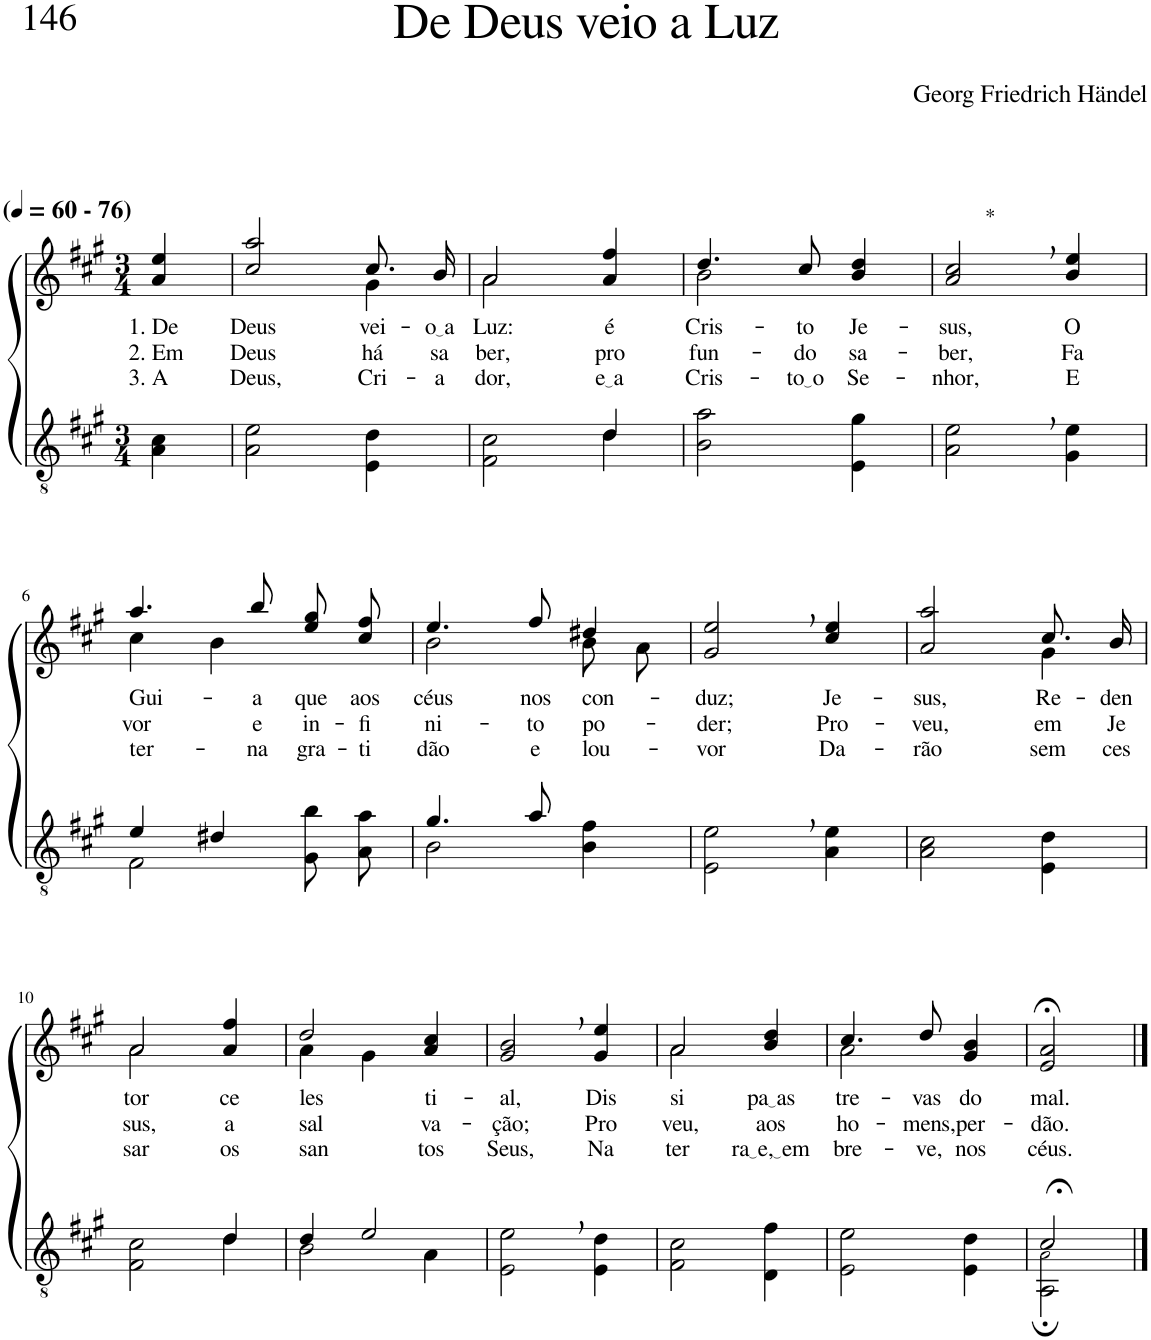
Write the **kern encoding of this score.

**kern	**kern	**text	**text	**text
*part2	*part1	*part1	*part1	*part1
*staff2	*staff1	*staff1	*staff1	*staff1
*I"Parte III e IV	*I"Parte I e II	*	*	*
*clefGv2	*clefG2	*	*	*
*Trd4c7	*Trd4c7	*	*	*
*k[f#c#g#]	*k[f#c#g#]	*	*	*
*M3/4	*M3/4	*	*	*
*MM60	*MM60	*	*	*
=1	=1	=1	=1	=1
!	!LO:TX:a:B:t=(	!	!	!
!	!LO:TX:a:B:t=- 76)	!	!	!
!	!	!LO:LY:b	!LO:LY:b	!LO:LY:b
4A\ 4c#\	4a/ 4ee/	1. De	2. Em	3. A
=2	=2	=2	=2	=2
!	!	!LO:LY:b	!LO:LY:b	!LO:LY:b
*	*^	*	*	*
2A\ 2e\	2cc#/ 2aa/	2ryy	Deus	Deus	Deus,
!	!	!	!LO:LY:b	!LO:LY:b	!LO:LY:b
4E\ 4d\	8.cc#/L	4g#\	vei-	há	Cri-
!	!	!	!LO:LY:b	!LO:LY:b	!LO:LY:b
.	16b/Jk	.	o a	sa-	-a-
=3	=3	=3	=3	=3	=3
*^	*	*	*	*	*
!	!	!	!	!LO:LY:b	!LO:LY:b	!LO:LY:b
2ryy	2F#\ 2c#\	2a/	2a\	Luz:	-ber,	-dor,
!	!	!	!	!LO:LY:b	!LO:LY:b	!LO:LY:b
4d/	4d\	4a/ 4ff#/	4ryy	é	pro-	e a
=4	=4	=4	=4	=4	=4	=4
!	!	!	!	!LO:LY:b	!LO:LY:b	!LO:LY:b
*v	*v	*	*	*	*	*
2B\ 2a\	4.dd/	2b\	Cris-	-fun-	Cris-
!	!	!	!LO:LY:b	!LO:LY:b	!LO:LY:b
.	8cc#/	.	-to	-do	to o
!	!	!	!LO:LY:b	!LO:LY:b	!LO:LY:b
4E\ 4g#\	4b/ 4dd/	4ryy	Je-	sa-	Se-
=5	=5	=5	=5	=5	=5
!	!LO:TX:a:t=*	!	!	!	!
!	!	!	!LO:LY:b	!LO:LY:b	!LO:LY:b
*	*v	*v	*	*	*
2A\, 2e\,	2a/, 2cc#/,	-sus,	-ber,	-nhor,
!	!	!LO:LY:b	!LO:LY:b	!LO:LY:b
4G#\ 4e\	4b/ 4ee/	O	Fa-	E-
!!LO:LB:g=z
=6	=6	=6	=6	=6
*^	*^	*	*	*
!	!	!	!	!LO:LY:b	!LO:LY:b	!LO:LY:b
4e/	2F#\	4.aa/	4cc#\	Gui-	-vor	-ter-
4d#X/	.	.	4b\	.	.	.
!	!	!	!	!LO:LY:b	!LO:LY:b	!LO:LY:b
.	.	8bb/	.	-a	e	-na
!	!	!	!	!LO:LY:b	!LO:LY:b	!LO:LY:b
4ryy	8G#\ 8b\L	8ee\ 8gg#\L	4ryy	que	in-	gra-
!	!	!	!	!LO:LY:b	!LO:LY:b	!LO:LY:b
.	8A\ 8a\J	8cc#\ 8ff#\J	.	aos	-fi-	-ti-
=7	=7	=7	=7	=7	=7	=7
!	!	!	!	!LO:LY:b	!LO:LY:b	!LO:LY:b
4.g#/	2B\	4.ee/	2b\	céus	-ni-	-dão
!	!	!	!	!LO:LY:b	!LO:LY:b	!LO:LY:b
8a/	.	8ff#/	.	nos	-to	e
!	!	!	!	!LO:LY:b	!LO:LY:b	!LO:LY:b
4ryy	4B\ 4f#\	4dd#X/	8b\L	con-	po-	lou-
.	.	.	8a\J	.	.	.
*v	*v	*	*	*	*	*
=8	=8	=8	=8	=8	=8
!	!	!	!LO:LY:b	!LO:LY:b	!LO:LY:b
*	*v	*v	*	*	*
2E\, 2e\,	2g#/, 2ee/,	-duz;	-der;	-vor
!	!	!LO:LY:b	!LO:LY:b	!LO:LY:b
4A\ 4e\	4cc#/ 4ee/	Je-	Pro-	Da-
=9	=9	=9	=9	=9
!	!	!LO:LY:b	!LO:LY:b	!LO:LY:b
*	*^	*	*	*
2A\ 2c#\	2a/ 2aa/	2ryy	-sus,	-veu,	-rão
!	!	!	!LO:LY:b	!LO:LY:b	!LO:LY:b
4E\ 4d\	8.cc#/L	4g#\	Re-	em	sem
!	!	!	!LO:LY:b	!LO:LY:b	!LO:LY:b
.	16b/Jk	.	-den-	Je-	ces-
!!LO:LB:g=z	!!
=10	=10	=10	=10	=10	=10
*^	*	*	*	*	*
!	!	!	!	!LO:LY:b	!LO:LY:b	!LO:LY:b
2ryy	2F#\ 2c#\	2a/	2a\	-tor	-sus,	-sar
!	!	!	!	!LO:LY:b	!LO:LY:b	!LO:LY:b
4d/	4d\	4a/ 4ff#/	4ryy	ce-	a	os
=11	=11	=11	=11	=11	=11	=11
!	!	!	!	!LO:LY:b	!LO:LY:b	!LO:LY:b
4d/	2B\	2dd/	4a\	-les-	sal-	san-
2e/	.	.	4g#\	.	.	.
!	!	!	!	!LO:LY:b	!LO:LY:b	!LO:LY:b
.	4A\	4a/ 4cc#/	4ryy	-ti-	-va-	-tos
=12	=12	=12	=12	=12	=12	=12
!	!	!	!	!LO:LY:b	!LO:LY:b	!LO:LY:b
*v	*v	*	*	*	*	*
*	*v	*v	*	*	*
2E\, 2e\,	2g#/, 2b/,	-al,	-ção;	Seus,
!	!	!LO:LY:b	!LO:LY:b	!LO:LY:b
4E\ 4d\	4g#/ 4ee/	Dis-	Pro-	Na
=13	=13	=13	=13	=13
*	*^	*	*	*
!	!	!	!LO:LY:b	!LO:LY:b	!LO:LY:b
2F#\ 2c#\	2a/	2a\	-si-	-veu,	ter-
!	!	!	!LO:LY:b	!LO:LY:b	!LO:LY:b
4D\ 4f#\	4b/ 4dd/	4ryy	pa as	aos	ra e, em
=14	=14	=14	=14	=14	=14
!	!	!	!LO:LY:b	!LO:LY:b	!LO:LY:b
2E\ 2e\	4.cc#/	2a\	tre-	ho-	bre-
!	!	!	!LO:LY:b	!LO:LY:b	!LO:LY:b
.	8dd/	.	-vas	-mens,	-ve,
!	!	!	!LO:LY:b	!LO:LY:b	!LO:LY:b
4E\ 4d\	4g#/ 4b/	4ryy	do	per-	nos
=15	=15	=15	=15	=15	=15
*^	*	*	*	*	*
!	!	!	!	!LO:LY:b	!LO:LY:b	!LO:LY:b
*	*	*v	*v	*	*	*
2c#;</	2AA\; 2A!\;	2e/;< 2a/;<	mal.	-dão.	céus.
*v	*v	*	*	*	*
==	==	==	==	==
*-	*-	*-	*-	*-
